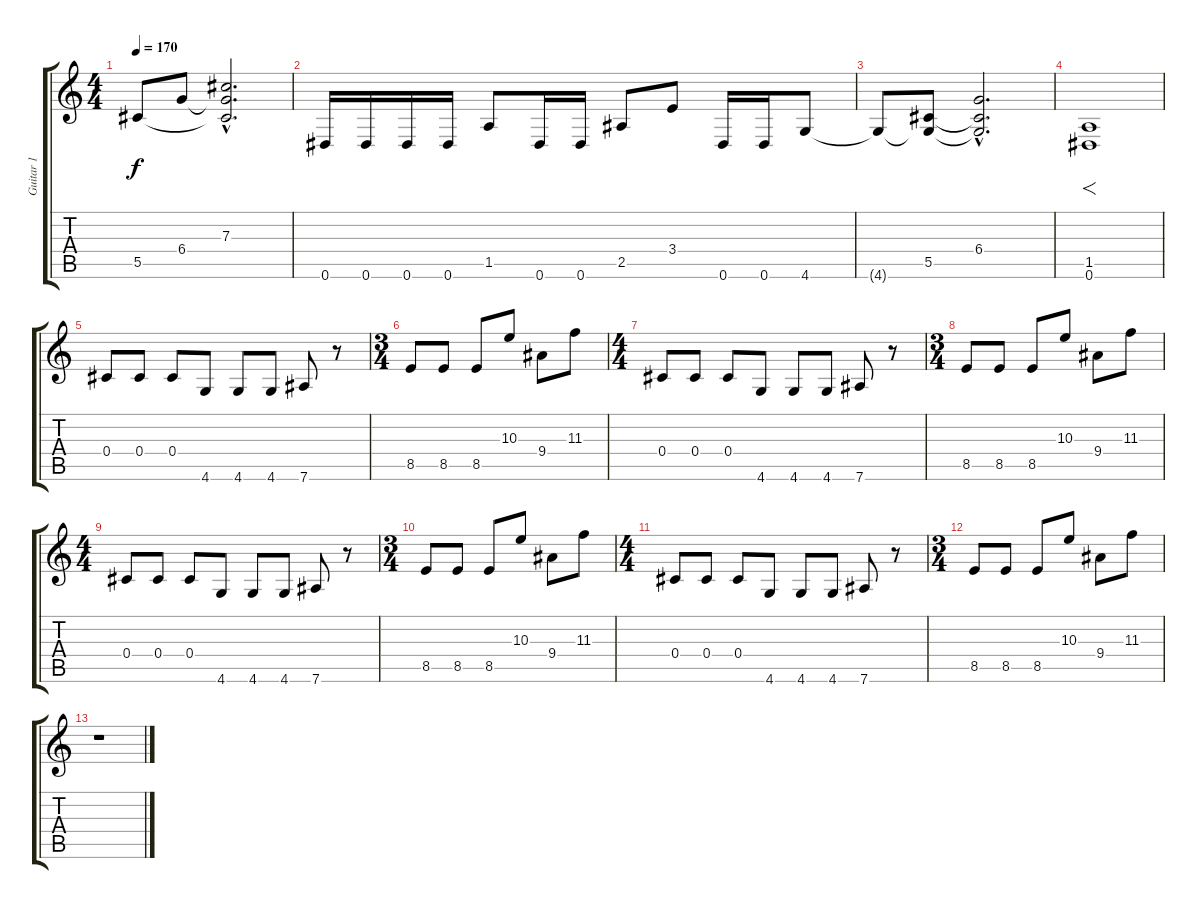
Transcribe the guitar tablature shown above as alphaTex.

\track ("Guitar 1" "Guitar 1") {instrument distortionguitar}
\staff {score tabs}
\tuning (Eb4 Bb3 Gb3 Db3 Ab2 Eb2) {hide}
\ts (4 4)
\tempo 170
\clef g2
\ks c
5.5{t}.8{dy f} 6.4.8 (7.3{hac} 6.4{hac t} 5.5{hac t}).2{d} |
0.6.16 0.6.16 0.6.16 0.6.16 1.5.8 0.6.16 0.6.16 2.5.8 3.4.8 0.6.16 0.6.16 4.6.8 |
4.6{t}.8 (5.5 4.6{t}).8 (6.4{hac} 5.5{hac t} 4.6{hac t}).2{d} |
(1.5 0.6).1{f} |
0.4.8 0.4.8 0.4.8 4.6.8 4.6.8 4.6.8 7.6.8 r.8 |
\ts (3 4)
8.5.8 8.5.8 8.5.8 10.3.8 9.4.8 11.3.8 |
\ts (4 4)
0.4.8 0.4.8 0.4.8 4.6.8 4.6.8 4.6.8 7.6.8 r.8 |
\ts (3 4)
8.5.8 8.5.8 8.5.8 10.3.8 9.4.8 11.3.8 |
\ts (4 4)
0.4.8 0.4.8 0.4.8 4.6.8 4.6.8 4.6.8 7.6.8 r.8 |
\ts (3 4)
8.5.8 8.5.8 8.5.8 10.3.8 9.4.8 11.3.8 |
\ts (4 4)
0.4.8 0.4.8 0.4.8 4.6.8 4.6.8 4.6.8 7.6.8 r.8 |
\ts (3 4)
8.5.8 8.5.8 8.5.8 10.3.8 9.4.8 11.3.8 |
r.1
